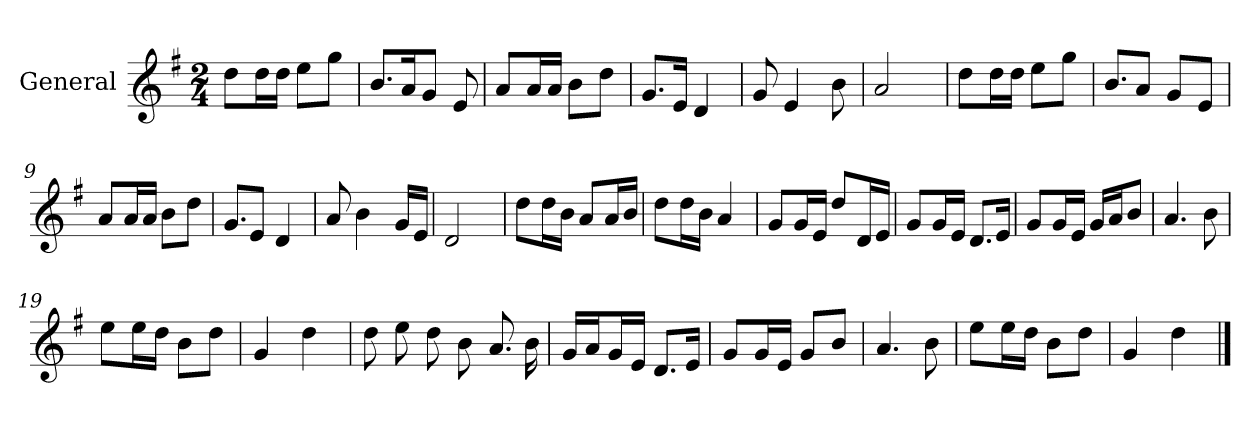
**kern
*part1
*staff1
*I"General
*clefG2
*k[f#]
*M2/4
*MM72
=1
8dd\L
16dd\L
16dd\JJ
8ee\L
8gg\J
=2
!LO:N:vis=8.
8b/L
16a/K
8g/J
8e
=3
8a/L
16a/L
16a/JJ
8b\L
8dd\J
=4
!LO:N:vis=8.
8g/L
16e/Jk
4d
=5
8g
4e
8b
=6
2a
=7
8dd\L
16dd\L
16dd\JJ
8ee\L
8gg\J
=8
!LO:N:vis=8.
8b/L
8a/J
8g/L
8e/J
=9
8a/L
16a/L
16a/JJ
8b\L
8dd\J
=10
!LO:N:vis=8.
8g/L
8e/J
4d
=11
8a
4b
16g/LL
16e/JJ
=12
2d
=13
8dd\L
16dd\L
16b\JJ
8a/L
16a/L
16b/JJ
=14
8dd\L
16dd\L
16b\JJ
4a
=15
8g/L
16g/L
16e/JJ
8dd/L
16d/L
16e/JJ
=16
8g/L
16g/L
16e/JJ
!LO:N:vis=8.
8d/L
16e/Jk
=17
8g/L
16g/L
16e/JJ
16g/LL
16a/J
8b/J
=18
!LO:N:vis=4.
4a
8b
=19
8ee\L
16ee\L
16dd\JJ
8b\L
8dd\J
=20
4g
4dd
=21
8dd
8ee
8dd
8b
!LO:N:vis=8.
8a
16b
=22
16g/LL
16a/J
16g/L
16e/JJ
!LO:N:vis=8.
8d/L
16e/Jk
=23
8g/L
16g/L
16e/JJ
8g/L
8b/J
=24
!LO:N:vis=4.
4a
8b
=25
8ee\L
16ee\L
16dd\JJ
8b\L
8dd\J
=26
4g
4dd
==
*-
